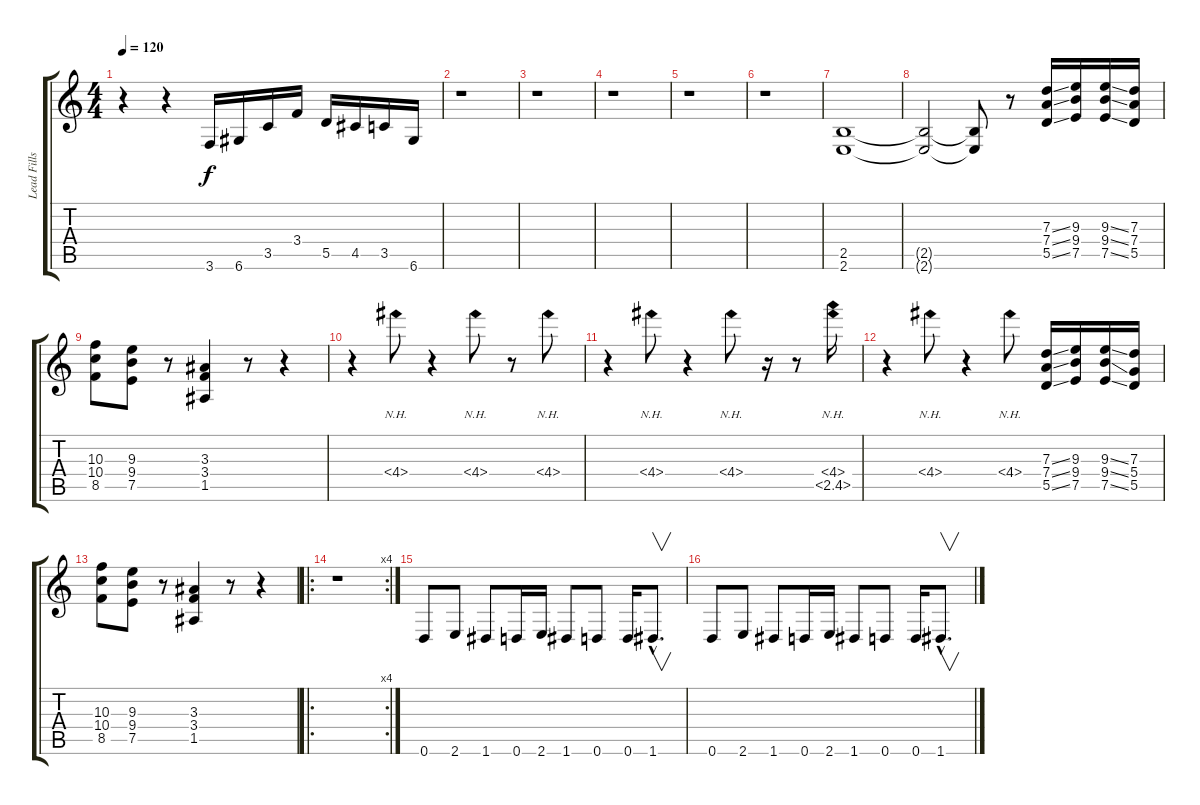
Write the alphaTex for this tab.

\track ("Lead Fills" "Lead Fills") {instrument overdrivenguitar}
\staff {score tabs}
\tuning (E4 B3 G3 D3 A2 D2) {hide}
\ts (4 4)
\tempo 120
\clef g2
\ks c
r.4{dy f} r.4 3.6.16 6.6.16 3.5.16 3.4.16 5.5.16 4.5.16 3.5.16 6.6.16 |
r.1 |
r.1 |
r.1 |
r.1 |
r.1 |
(2.5 2.6).1 |
(2.5{t} 2.6{t}).2 (2.5{t} 2.6{t}).8 r.8 (7.3{ss} 7.4{ss} 5.5{ss}).16 (9.3 9.4 7.5).16 (9.3{ss} 9.4{ss} 7.5{ss}).16 (7.3 7.4 5.5).16 |
(10.3 10.4 8.5).8 (9.3 9.4 7.5).8 r.8 (3.3 3.4 1.5).4 r.8 r.4 |
r.4 4.4{nh}.8 r.4 4.4{nh}.8 r.8 4.4{nh}.8 |
r.4 4.4{nh}.8 r.4 4.4{nh}.8 r.16 r.8 (4.4{nh} 2.5{nh}).16 |
r.4 4.4{nh}.8 r.4 4.4{nh}.8 (7.3{ss} 7.4{ss} 5.5{ss}).16 (9.3 9.4 7.5).16 (9.3{ss} 9.4{ss} 7.5{ss}).16 (7.3 5.4 5.5).16 |
(10.3 10.4 8.5).8 (9.3 9.4 7.5).8 r.8 (3.3 3.4 1.5).4 r.8 r.4 |
\ro
\rc 4
r.1 |
0.6.8 2.6.8 1.6.8 0.6.16 2.6.16 1.6.8 0.6.8 0.6.16 1.6{hac}.8{v d} |
0.6.8 2.6.8 1.6.8 0.6.16 2.6.16 1.6.8 0.6.8 0.6.16 1.6{hac}.8{v d}
